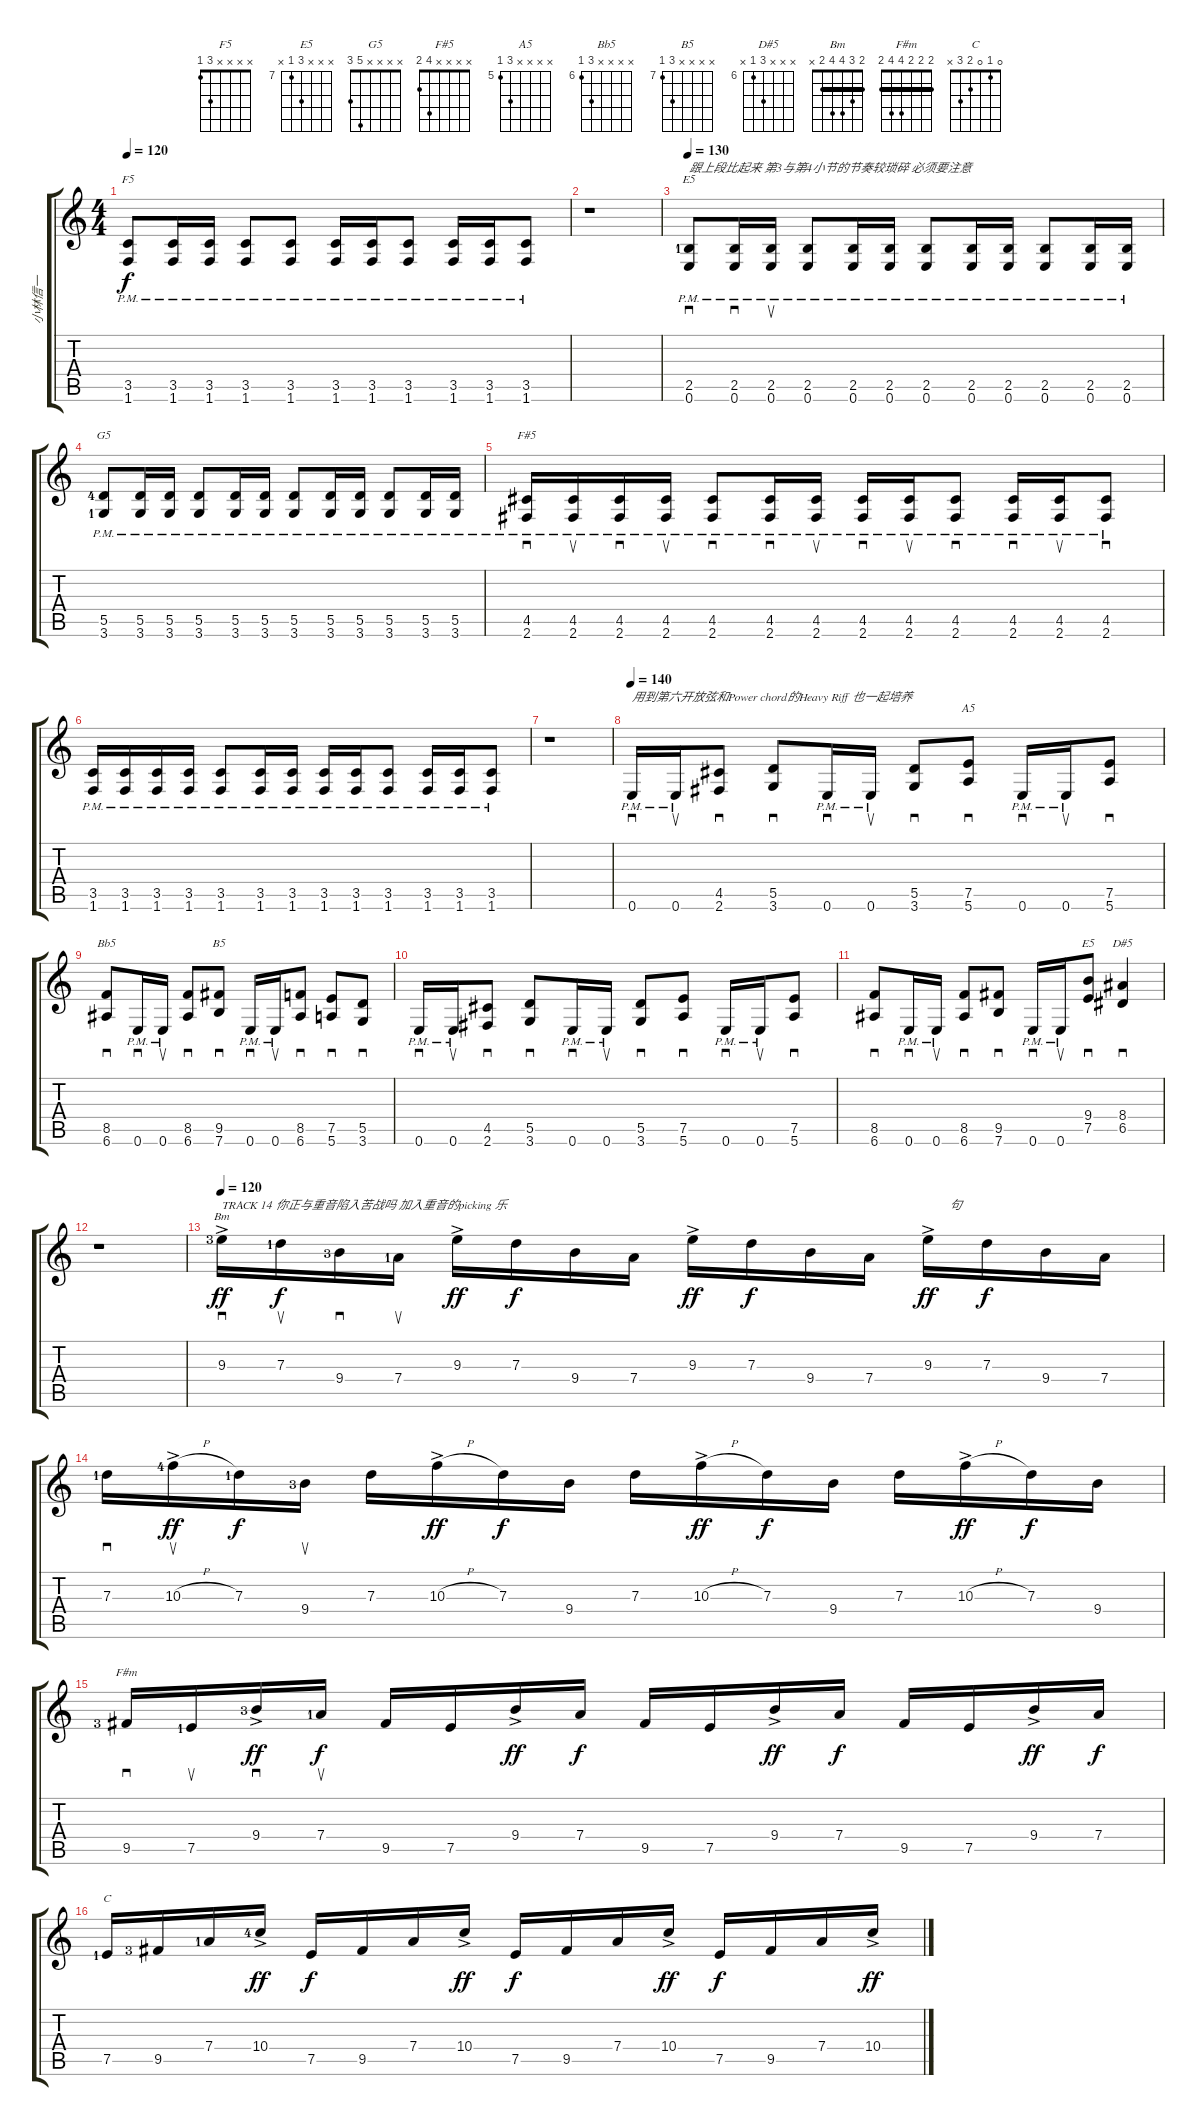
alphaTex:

\track ("小林信一" "小林信一") {instrument overdrivenguitar}
\staff {score tabs}
\tuning (E4 B3 G3 D3 A2 E2) {hide}
\chord ("F5" x x x x 3 1)
\chord ("E5" x x x x 2 0)
\chord ("G5" x x x x 5 3)
\chord ("F#5" x x x x 4 2)
\chord ("A5" x x x x 7 5) {firstfret 5}
\chord ("Bb5" x x x x 8 6) {firstfret 6}
\chord ("B5" x x x x 9 7) {firstfret 7}
\chord ("E5" x x x 9 7 x) {firstfret 7}
\chord ("D#5" x x x 8 6 x) {firstfret 6}
\chord ("Bm" 2 3 4 4 2 x) {barre 2}
\chord ("F#m" 2 2 2 4 4 2) {barre 2}
\chord ("C" 0 1 0 2 3 x)
\ts (4 4)
\tempo 120
\clef g2
\ks c
(3.5{pm} 1.6{pm}).8{ch "F5" dy f} (3.5{pm} 1.6{pm}).16 (3.5{pm} 1.6{pm}).16 (3.5{pm} 1.6{pm}).8 (3.5{pm} 1.6{pm}).8 (3.5{pm} 1.6{pm}).16 (3.5{pm} 1.6{pm}).16 (3.5{pm} 1.6{pm}).8 (3.5{pm} 1.6{pm}).16 (3.5{pm} 1.6{pm}).16 (3.5{pm} 1.6{pm}).8 |
r.1 |
\tempo 130
(2.5{pm lf 2} 0.6{pm}).8{sd ch "E5" txt "跟上段比起来 第3与第4小节的节奏较琐碎 必须要注意"} (2.5{pm} 0.6{pm}).16{sd} (2.5{pm} 0.6{pm}).16{su} (2.5{pm} 0.6{pm}).8 (2.5{pm} 0.6{pm}).16 (2.5{pm} 0.6{pm}).16 (2.5{pm} 0.6{pm}).8 (2.5{pm} 0.6{pm}).16 (2.5{pm} 0.6{pm}).16 (2.5{pm} 0.6{pm}).8 (2.5{pm} 0.6{pm}).16 (2.5{pm} 0.6{pm}).16 |
(5.5{pm lf 5} 3.6{pm lf 2}).8{ch "G5"} (5.5{pm} 3.6{pm}).16 (5.5{pm} 3.6{pm}).16 (5.5{pm} 3.6{pm}).8 (5.5{pm} 3.6{pm}).16 (5.5{pm} 3.6{pm}).16 (5.5{pm} 3.6{pm}).8 (5.5{pm} 3.6{pm}).16 (5.5{pm} 3.6{pm}).16 (5.5{pm} 3.6{pm}).8 (5.5{pm} 3.6{pm}).16 (5.5{pm} 3.6{pm}).16 |
(4.5{pm} 2.6{pm}).16{sd ch "F#5"} (4.5{pm} 2.6{pm}).16{su} (4.5{pm} 2.6{pm}).16{sd} (4.5{pm} 2.6{pm}).16{su} (4.5{pm} 2.6{pm}).8{sd} (4.5{pm} 2.6{pm}).16{sd} (4.5{pm} 2.6{pm}).16{su} (4.5{pm} 2.6{pm}).16{sd} (4.5{pm} 2.6{pm}).16{su} (4.5{pm} 2.6{pm}).8{sd} (4.5{pm} 2.6{pm}).16{sd} (4.5{pm} 2.6{pm}).16{su} (4.5{pm} 2.6{pm}).8{sd} |
(3.5{pm} 1.6{pm}).16 (3.5{pm} 1.6{pm}).16 (3.5{pm} 1.6{pm}).16 (3.5{pm} 1.6{pm}).16 (3.5{pm} 1.6{pm}).8 (3.5{pm} 1.6{pm}).16 (3.5{pm} 1.6{pm}).16 (3.5{pm} 1.6{pm}).16 (3.5{pm} 1.6{pm}).16 (3.5{pm} 1.6{pm}).8 (3.5{pm} 1.6{pm}).16 (3.5{pm} 1.6{pm}).16 (3.5{pm} 1.6{pm}).8 |
r.1 |
\tempo 140
0.6{pm}.16{sd txt "用到第六开放弦和Power chord的Heavy Riff 也一起培养"} 0.6{pm}.16{su} (4.5 2.6).8{sd} (5.5 3.6).8{sd} 0.6{pm}.16{sd} 0.6{pm}.16{su} (5.5 3.6).8{sd} (7.5 5.6).8{sd ch "A5"} 0.6{pm}.16{sd} 0.6{pm}.16{su} (7.5 5.6).8{sd} |
(8.5 6.6).8{sd ch "Bb5"} 0.6{pm}.16{sd} 0.6{pm}.16{su} (8.5 6.6).8{sd} (9.5 7.6).8{sd ch "B5"} 0.6{pm}.16{sd} 0.6{pm}.16{su} (8.5 6.6).8{sd} (7.5 5.6).8{sd} (5.5 3.6).8{sd} |
0.6{pm}.16{sd} 0.6{pm}.16{su} (4.5 2.6).8{sd} (5.5 3.6).8{sd} 0.6{pm}.16{sd} 0.6{pm}.16{su} (5.5 3.6).8{sd} (7.5 5.6).8{sd} 0.6{pm}.16{sd} 0.6{pm}.16{su} (7.5 5.6).8{sd} |
(8.5 6.6).8{sd} 0.6{pm}.16{sd} 0.6{pm}.16{su} (8.5 6.6).8{sd} (9.5 7.6).8{sd} 0.6{pm}.16{sd} 0.6{pm}.16{su} (9.4 7.5).8{sd ch "E5"} (8.4 6.5).4{sd ch "D#5"} |
r.1 |
\tempo 120
9.3{ac lf 4}.16{sd ch "Bm" txt "TRACK 14 你正与重音陷入苦战吗 加入重音的picking 乐" dy ff} 7.3{lf 2}.16{su dy f} 9.4{lf 4}.16{sd} 7.4{lf 2}.16{su} 9.3{ac}.16{dy ff} 7.3.16{dy f} 9.4.16 7.4.16 9.3{ac}.16{dy ff} 7.3.16{dy f} 9.4.16 7.4.16 9.3{ac}.16{txt "       句" dy ff} 7.3.16{dy f} 9.4.16 7.4.16 |
7.3{lf 2}.16{sd} 10.3{h ac lf 5}.16{su dy ff} 7.3{lf 2}.16{dy f} 9.4{lf 4}.16{su} 7.3.16 10.3{h ac}.16{dy ff} 7.3.16{dy f} 9.4.16 7.3.16 10.3{h ac}.16{dy ff} 7.3.16{dy f} 9.4.16 7.3.16 10.3{h ac}.16{dy ff} 7.3.16{dy f} 9.4.16 |
9.5{lf 4}.16{sd ch "F#m"} 7.5{lf 2}.16{su} 9.4{ac lf 4}.16{sd dy ff} 7.4{lf 2}.16{su dy f} 9.5.16 7.5.16 9.4{ac}.16{dy ff} 7.4.16{dy f} 9.5.16 7.5.16 9.4{ac}.16{dy ff} 7.4.16{dy f} 9.5.16 7.5.16 9.4{ac}.16{dy ff} 7.4.16{dy f} |
7.5{lf 2}.16{ch "C"} 9.5{lf 4}.16 7.4{lf 2}.16 10.4{ac lf 5}.16{dy ff} 7.5.16{dy f} 9.5.16 7.4.16 10.4{ac}.16{dy ff} 7.5.16{dy f} 9.5.16 7.4.16 10.4{ac}.16{dy ff} 7.5.16{dy f} 9.5.16 7.4.16 10.4{ac}.16{dy ff}
